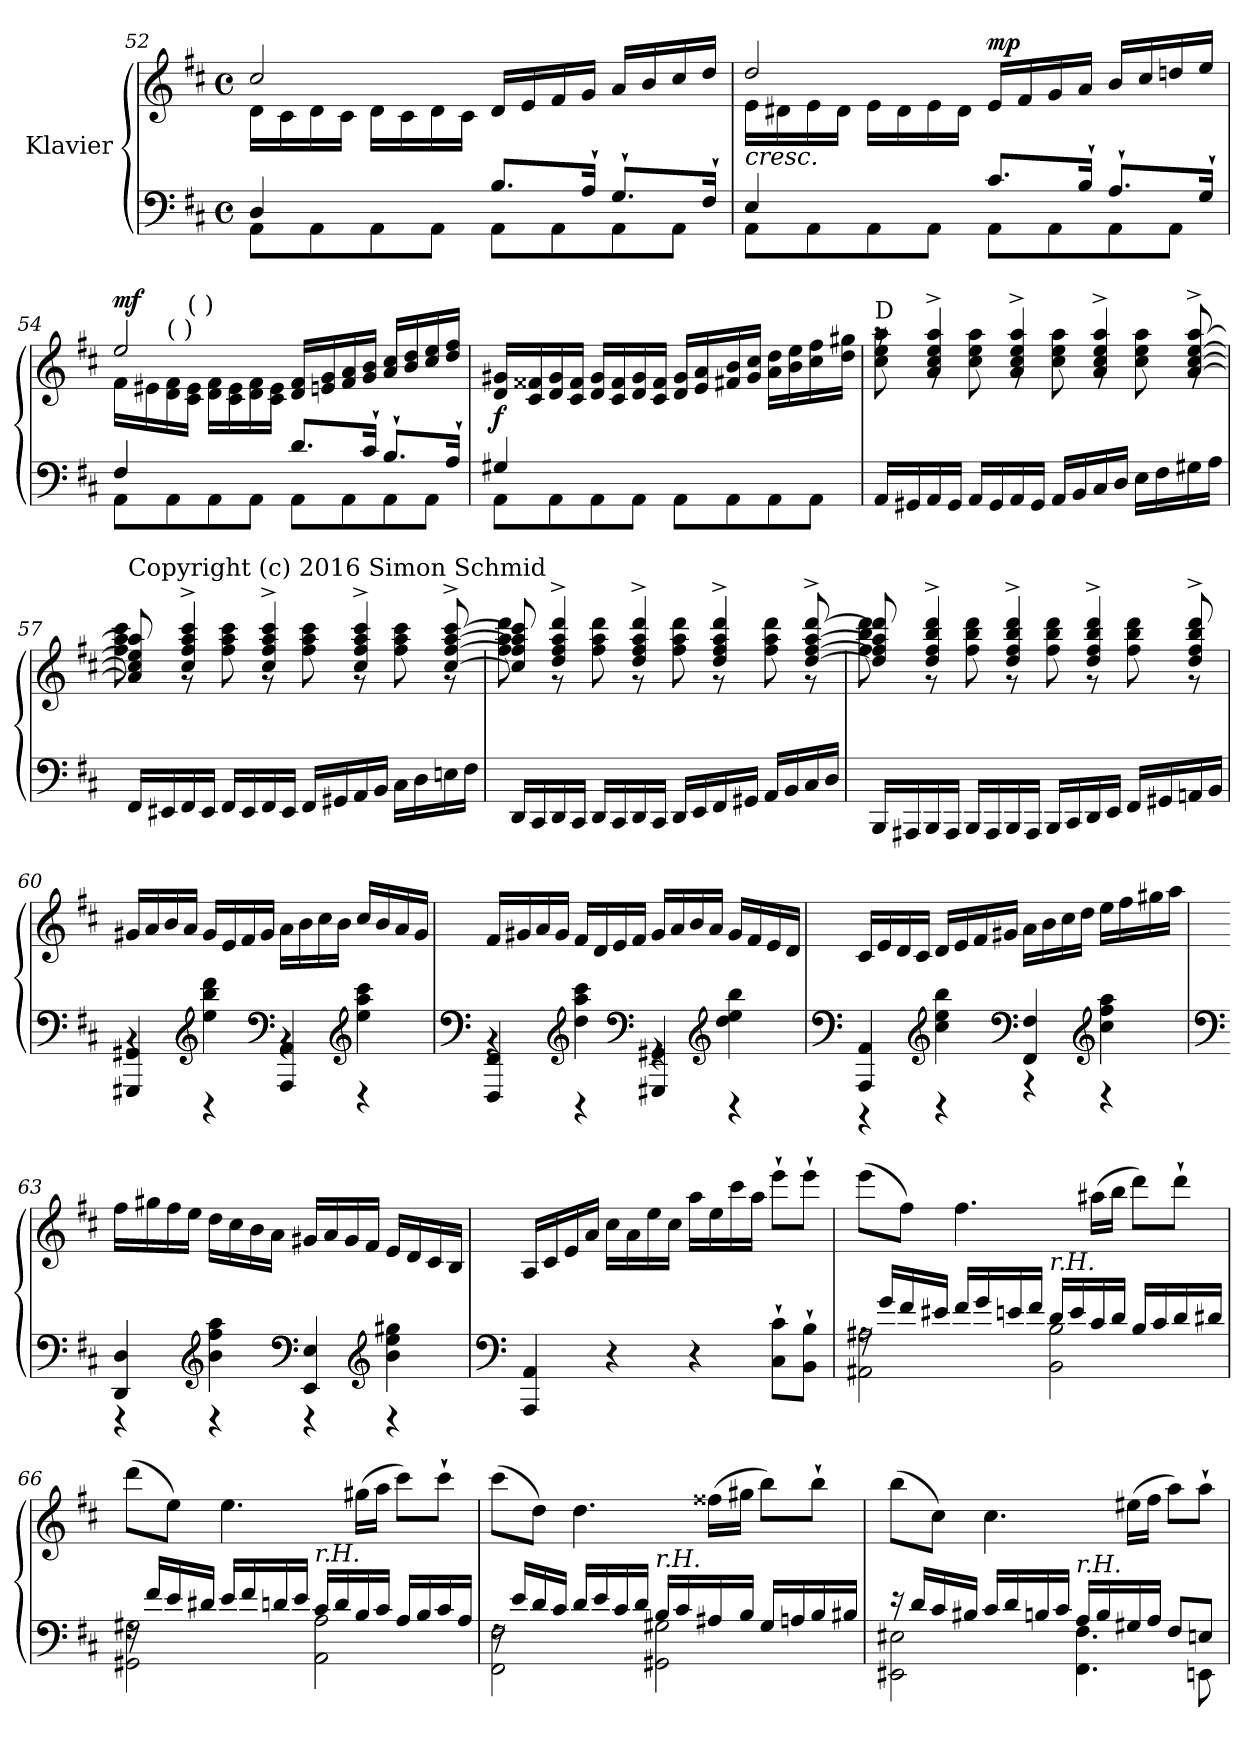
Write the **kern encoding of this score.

**kern	**kern	**dynam
*part1	*part1	*part1
*staff2	*staff1	*staff1/2
*I"Klavier	*	*
!!LO:LB:g=z
*clefF4	*clefG2	*
*k[f#c#]	*k[f#c#]	*
*M4/4	*M4/4	*
*met(c)	*met(c)	*
=52	=52	=52
*^	*^	*
4D/	8AA\L	(2cc#/	16d\LL	.
.	.	.	16c#\	.
.	8AA\	.	16d\	.
.	.	.	16c#\JJ	.
4ryy	8AA\	.	16d\LL	.
.	.	.	16c#\	.
.	8AA\J	.	16d\	.
.	.	.	16c#\JJ	.
8.B/L)	8AA\L	2ryy	16d/LL	.
.	.	.	16e/	.
.	8AA\	.	16f#/	.
16A`/Jk	.	.	16g/JJ	.
8.G`/L	8AA\	.	16a/LL	.
.	.	.	16b/	.
.	8AA\J	.	16cc#/	.
16F#`/Jk	.	.	16dd/JJ	.
=53	=53	=53	=53	=53
!	!	!LO:TX:b:i:t=cresc.	!	!
4E/	8AA\L	(2dd/	16e\LL	.
.	.	.	16d#X\	.
.	8AA\	.	16e\	.
.	.	.	16d#\JJ	.
4ryy	8AA\	.	16e\LL	.
.	.	.	16d#\	.
.	8AA\J	.	16e\	.
.	.	.	16d#\JJ	.
!	!	!	!	!LO:DY:a
8.c#/L)	8AA\L	2ryy	16e/LL	mp
.	.	.	16f#/	.
.	8AA\	.	16g/	.
16B`/Jk	.	.	16a/JJ	.
8.A`/L	8AA\	.	16b/LL	.
.	.	.	16cc#/	.
.	8AA\J	.	16ddni/	.
16G`/Jk	.	.	16ee/JJ	.
!!LO:LB:g=z	!!
=54	=54	=54	=54	=54
!	!	!	!	!LO:DY:a
4F#/	8AA\L	(2ee/	16f#\LL	mf
.	.	.	16e#X\	.
!	!	!	!LO:TX:a:t=(   )	!
.	8AA\	.	16d\ 16f#\	.
!	!	!	!LO:TX:a:t=(   )	!
.	.	.	16c#\ 16e#\JJ	.
4reeeyy	8AA\	.	16d\ 16f#\LL	.
.	.	.	16c#\ 16e#\	.
.	8AA\J	.	16d\ 16f#\	.
.	.	.	16c#\ 16e#\JJ	.
8.d/L)	8AA:\L	2ryy	16d/ 16f#/LL	.
.	.	.	16eni/ 16g/	.
.	8AA\	.	16f#/ 16a/	.
16c#`/Jk	.	.	16g/ 16b/JJ	.
8.B`/L	8AA\	.	16a/ 16cc#/LL	.
.	.	.	16b/ 16dd/	.
.	8AA\J	.	16cc#/ 16ee/	.
16A`/Jk	.	.	16dd/ 16ff#/JJ	.
=55	=55	=55	=55	=55
!	!	!	!	!LO:DY:a=2
*	*	*v	*v	*
4G#X/	8AA\L	16d/ 16g#X/LL	f
.	.	16c#/ 16f##X/	.
.	8AA\	16d/ 16g#/	.
.	.	16c#/ 16f##/JJ	.
4ryy	8AA\	16d/ 16g#/LL	.
.	.	16c#/ 16f##/	.
.	8AA\J	16d/ 16g#/	.
.	.	16c#/ 16f##/JJ	.
2ryy	8AA\L	16d/ 16g#/LL	.
.	.	16e/ 16a/	.
.	8AA\	16f#i/ 16b/	.
.	.	16g#/ 16cc#/JJ	.
.	8AA\	16a\ 16dd\LL	.
.	.	16b\ 16ee\	.
.	8AA\J	16cc#\ 16ff#i\	.
.	.	16dd\ 16gg#X\JJ	.
*v	*v	*	*
!!LO:LB:g=z
=56	=56	=56
*	*^	*
!	!LO:TX:a:t=D	!	!
16AA/LL	8raa	8cc#\ 8ee\ 8aa\	.
16GG#X/	.	.	.
16AA/	4a/^ 4cc#/^ 4ee/^ 4aa/^	8rg	.
16GG#/JJ	.	.	.
16AA/LL	.	8cc#\ 8ee\ 8aa\	.
16GG#/	.	.	.
16AA/	4a/^ 4cc#/^ 4ee/^ 4aa/^	8rg	.
16GG#/JJ	.	.	.
16AA/LL	.	8cc#\ 8ee\ 8aa\	.
16BB/	.	.	.
16C#/	4a/^ 4cc#/^ 4ee/^ 4aa/^	8rg	.
16D/JJ	.	.	.
16E\LL	.	8cc#\ 8ee\ 8aa\	.
16F#\	.	.	.
16G#X\	[8a/^ [8cc#/^ [8ee/^ [8aa/^	8rg	.
16A\JJ	.	.	.
=57	=57	=57	=57
!	!LO:TX:a:t=Copyright (c) 2016 Simon Schmid	!	!
16FF#/LL	8a/] 8cc#/] 8ee/] 8aa/]	8ff#\ 8aa\ 8ccc#\	.
16EE#X/	.	.	.
16FF#/	4cc#/^ 4ff#/^ 4aa/^ 4ccc#/^	8rg	.
16EE#/JJ	.	.	.
16FF#/LL	.	8ff#\ 8aa\ 8ccc#\	.
16EE#/	.	.	.
16FF#/	4cc#/^ 4ff#/^ 4aa/^ 4ccc#/^	8rg	.
16EE#/JJ	.	.	.
16FF#/LL	.	8ff#\ 8aa\ 8ccc#\	.
16GG#X/	.	.	.
16AA/	4cc#/^ 4ff#/^ 4aa/^ 4ccc#/^	8rg	.
16BB/JJ	.	.	.
16C#\LL	.	8ff#\ 8aa\ 8ccc#\	.
16D\	.	.	.
16Eni\	[8cc#/^ [8ff#/^ [8aa/^ [8ccc#/^	8rg	.
16F#\JJ	.	.	.
!!LO:LB:g=z	!!
=58	=58	=58	=58
16DD/LL	8cc#/] 8ff#/] 8aa/] 8ccc#/]	8ff#\ 8aa\ 8ddd\	.
16CC#/	.	.	.
16DD/	4dd/^ 4ff#/^ 4aa/^ 4ddd/^	8r	.
16CC#/JJ	.	.	.
16DD/LL	.	8ff#\ 8aa\ 8ddd\	.
16CC#/	.	.	.
16DD/	4dd/^ 4ff#/^ 4aa/^ 4ddd/^	8r	.
16CC#/JJ	.	.	.
16DD/LL	.	8ff#\ 8aa\ 8ddd\	.
16EE/	.	.	.
16FF#/	4dd/^ 4ff#/^ 4aa/^ 4ddd/^	8r	.
16GG#X/JJ	.	.	.
16AA/LL	.	8ff#\ 8aa\ 8ddd\	.
16BB/	.	.	.
16C#/	[8dd/^ [8ff#/^ [8aa/^ [8ddd/^	8r	.
16D/JJ	.	.	.
=59	=59	=59	=59
16BBB/LL	8dd/] 8ff#/] 8aa/] 8ddd/]	8ff#\ 8bb\ 8ddd\	.
16AAA#X/	.	.	.
16BBB/	4dd/^ 4ff#/^ 4bb/^ 4ddd/^	8r	.
16AAA#/JJ	.	.	.
16BBB/LL	.	8ff#\ 8bb\ 8ddd\	.
16AAA#/	.	.	.
16BBB/	4dd/^ 4ff#/^ 4bb/^ 4ddd/^	8r	.
16AAA#/JJ	.	.	.
16BBB/LL	.	8ff#\ 8bb\ 8ddd\	.
16CC#/	.	.	.
16DD/	4dd/^ 4ff#/^ 4bb/^ 4ddd/^	8r	.
16EE/JJ	.	.	.
16FF#/LL	.	8ff#\ 8bb\ 8ddd\	.
16GG#X/	.	.	.
16AAni/	8dd/^ 8ff#/^ 8bb/^ 8ddd/^	8r	.
16BB/JJ	.	.	.
*	*v	*v	*
!!LO:PB:g=z
=60	=60	=60
*^	*	*
4GGG#X/ 4GG#X/	4rBB	16g#X/LL	.
.	.	16a/	.
.	.	16b/	.
.	.	16a/JJ	.
*clefG2	*	*	*
4rBB	4ee\ 4bb\ 4ddd\	16g#/LL	.
.	.	16e/	.
.	.	16f#/	.
.	.	16g#/JJ	.
*clefF4	*	*	*
4AAA/ 4AA/	4rBB	16a\LL	.
.	.	16b\	.
.	.	16cc#\	.
.	.	16b\JJ	.
*clefG2	*	*	*
4rD	4ee\ 4aa\ 4ccc#\	16cc#/LL	.
.	.	16b/	.
.	.	16a/	.
.	.	16g#/JJ	.
=61	=61	=61	=61
*clefF4	*	*	*
4FFF#/ 4FF#/	4rBB	16f#/LL	.
.	.	16g#X/	.
.	.	16a/	.
.	.	16g#/JJ	.
*clefG2	*	*	*
4rBB	4dd\ 4aa\ 4ccc#\	16f#/LL	.
.	.	16d/	.
.	.	16e/	.
.	.	16f#/JJ	.
*clefF4	*	*	*
4GGG#X/ 4GG#X/	4rGG	16g#/LL	.
.	.	16a/	.
.	.	16b/	.
.	.	16a/JJ	.
*clefG2	*	*	*
4rBB	4dd\ 4ee\ 4bb\	16g#/LL	.
.	.	16f#/	.
.	.	16e/	.
.	.	16d/JJ	.
!!LO:LB:g=z
=62	=62	=62	=62
*clefF4	*	*	*
4AAA/ 4AA/	4r	16c#/LL	.
.	.	16e/	.
.	.	16d/	.
.	.	16c#/JJ	.
*clefG2	*	*	*
4rBB	4cc#\ 4ee\ 4bb\	16d/LL	.
.	.	16e/	.
.	.	16f#/	.
.	.	16g#X/JJ	.
*clefF4	*	*	*
4FF#/ 4F#/	4r	16a\LL	.
.	.	16b\	.
.	.	16cc#\	.
.	.	16dd\JJ	.
*clefG2	*	*	*
4rD	4cc#\ 4ff#\ 4aa\	16ee\LL	.
.	.	16ff#\	.
.	.	16gg#X\	.
.	.	16aa\JJ	.
=63	=63	=63	=63
*clefF4	*	*	*
4DD/ 4D/	4r	16ff#\LL	.
.	.	16gg#X\	.
.	.	16ff#\	.
.	.	16ee\JJ	.
*clefG2	*	*	*
4rD	4b\ 4ff#\ 4aa\	16dd\LL	.
.	.	16cc#\	.
.	.	16b\	.
.	.	16a\JJ	.
*clefF4	*	*	*
4EE/ 4E/	4r	16g#X/LL	.
.	.	16a/	.
.	.	16g#/	.
.	.	16f#/JJ	.
*clefG2	*	*	*
4rD	4b\ 4ee\ 4gg#X\	16e/LL	.
.	.	16d/	.
.	.	16c#/	.
.	.	16B/JJ	.
*v	*v	*	*
!!LO:LB:g=z
=64	=64	=64
*clefF4	*	*
4AAA/ 4AA/	16A/LL	.
.	16c#/	.
.	16e/	.
.	16a/JJ	.
4r	16cc#\LL	.
.	16a\	.
.	16ee\	.
.	16cc#\JJ	.
4r	16aa\LL	.
.	16ee\	.
.	16ccc#\	.
.	16aa\JJ	.
8C#\` 8c#\`L	8eee`\L	.
8BB\` 8B\`J	8eee`\J	.
=65	=65	=65
*^	*	*
16rA	2AA#X\ 2A#X\	(8eee\L	.
16g/LL	.	.	.
16f#/	.	8ff#\J)	.
16e#X/JJ	.	.	.
16f#/LL	.	4.ff#\	.
16g/	.	.	.
16en/	.	.	.
16f#/JJ	.	.	.
!LO:TX:a:i:t=r.H.	!	!	!
16d/LL	2BB\ 2B\	.	.
16e/	.	.	.
16c#/	.	(16aa#X\LL	.
16d/JJ	.	16bb\JJ	.
16B/LL	.	8ddd\L)	.
16c#/	.	.	.
16d/	.	8ddd`\J	.
16d#X/JJ	.	.	.
!!LO:LB:g=z
=66	=66	=66	=66
16rF	2GG#X\ 2G#X\	(8ddd\L	.
16f#/LL	.	.	.
16e/	.	8ee\J)	.
16d#X/JJ	.	.	.
16e/LL	.	4.ee\	.
16f#/	.	.	.
16dn/	.	.	.
16e/JJ	.	.	.
!LO:TX:a:i:t=r.H.	!	!	!
16c#/LL	2AA\ 2A\	.	.
16d/	.	.	.
16B/	.	(16gg#X\LL	.
16c#/JJ	.	16aa\JJ	.
16A/LL	.	8ccc#\L)	.
16B/	.	.	.
16c#/	.	8ccc#`\J	.
16A/JJ	.	.	.
=67	=67	=67	=67
16rF	2FF#\ 2F#\	(8ccc#\L	.
16e/LL	.	.	.
16d/	.	8dd\J)	.
16c#/JJ	.	.	.
16d/LL	.	4.dd\	.
16e/	.	.	.
16c#/	.	.	.
16d/JJ	.	.	.
!LO:TX:a:i:t=r.H.	!	!	!
16B/LL	2GG#X\ 2G#X\	.	.
16c#/	.	.	.
16A#X/	.	(16ff##X\LL	.
16B/JJ	.	16gg#X\JJ	.
16G#/LL	.	8bb\L)	.
16An/	.	.	.
16B/	.	8bb`\J	.
16B#X/JJ	.	.	.
!!LO:LB:g=z
=68	=68	=68	=68
16r	2EE#X\ 2E#X\	(8bb\L	.
16d/LL	.	.	.
16c#/	.	8cc#\J)	.
16B#X/JJ	.	.	.
16c#/LL	.	4.cc#\	.
16d/	.	.	.
16Bn/	.	.	.
16c#/JJ	.	.	.
!LO:TX:a:i:t=r.H.	!	!	!
16A/LL	4.FF#\ 4.F#\	.	.
16B/	.	.	.
16G#X/	.	(16ee#X\LL	.
16A/JJ	.	16ff#\JJ	.
8F#/L	.	8aa\L)	.
8En/J	8EEn\	8aa`\J	.
*v	*v	*	*
=	=	=
*-	*-	*-
